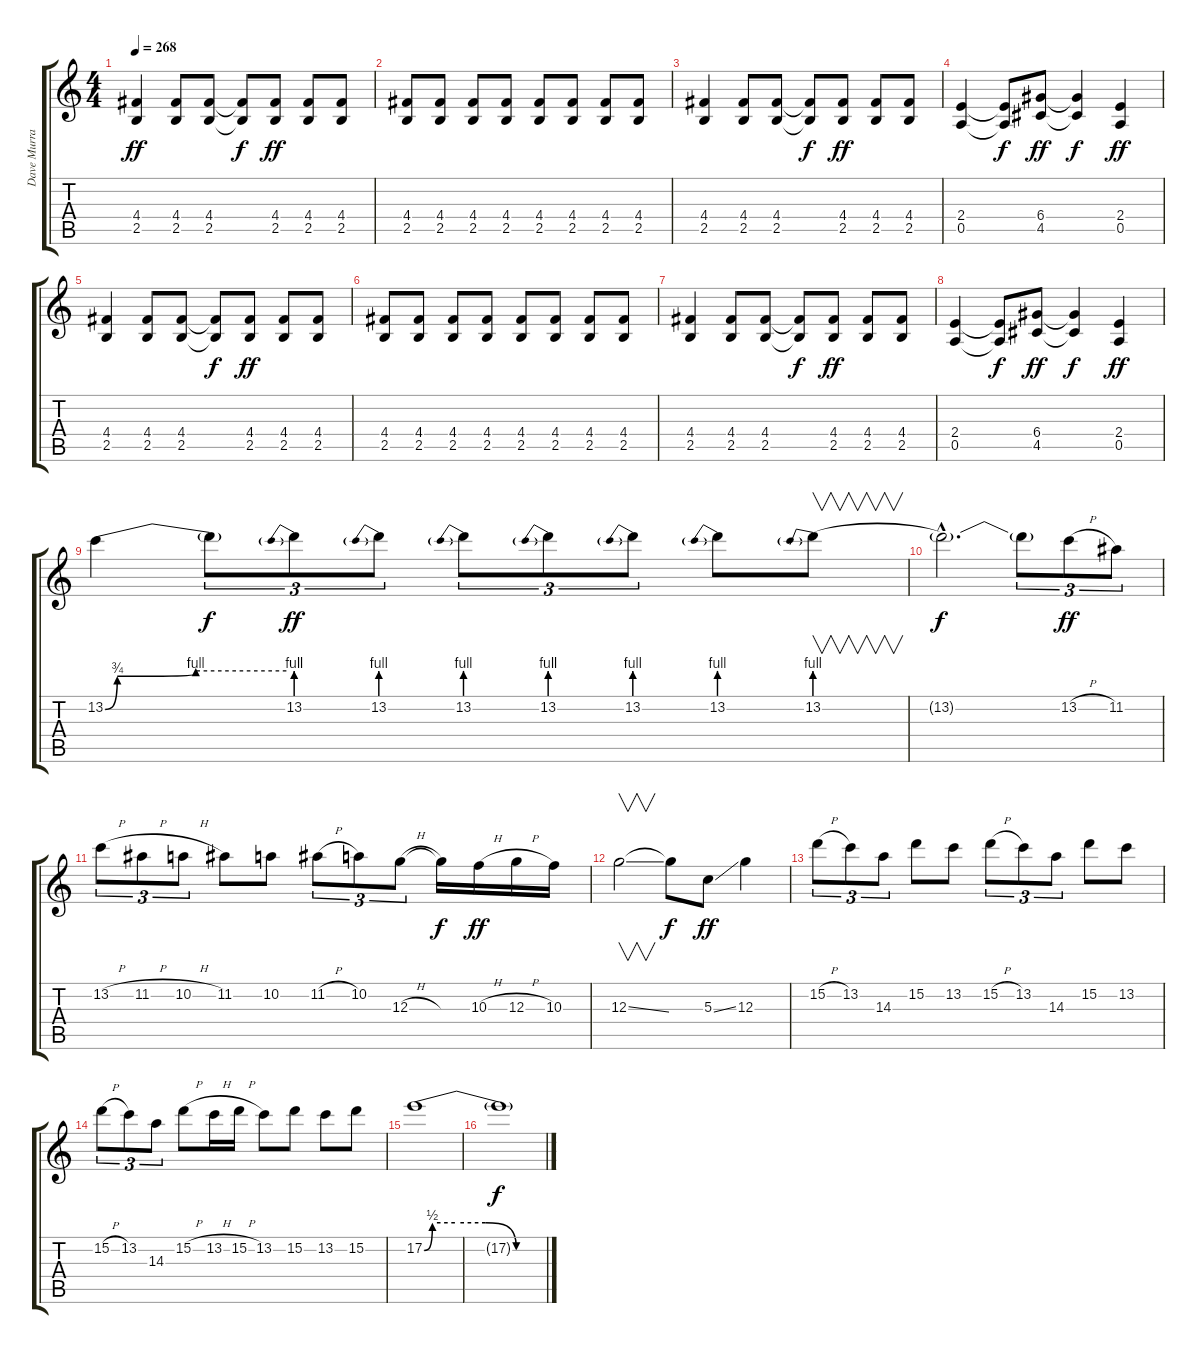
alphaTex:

\track ("Dave Murray" "Dave Murra") {instrument overdrivenguitar}
\staff {score tabs}
\tuning (E4 B3 G3 D3 A2 E2) {hide}
\ts (4 4)
\tempo 268
\clef g2
\ks c
(4.4 2.5).4{dy ff} (4.4 2.5).8 (4.4 2.5).8 (4.4{t} 2.5{t}).8{dy f} (4.4 2.5).8{dy ff} (4.4 2.5).8 (4.4 2.5).8 |
(4.4 2.5).8 (4.4 2.5).8 (4.4 2.5).8 (4.4 2.5).8 (4.4 2.5).8 (4.4 2.5).8 (4.4 2.5).8 (4.4 2.5).8 |
(4.4 2.5).4 (4.4 2.5).8 (4.4 2.5).8 (4.4{t} 2.5{t}).8{dy f} (4.4 2.5).8{dy ff} (4.4 2.5).8 (4.4 2.5).8 |
(2.4 0.5).4 (2.4{t} 0.5{t}).8{dy f} (6.4 4.5).8{dy ff} (6.4{t} 4.5{t}).4{dy f} (2.4 0.5).4{dy ff} |
(4.4 2.5).4 (4.4 2.5).8 (4.4 2.5).8 (4.4{t} 2.5{t}).8{dy f} (4.4 2.5).8{dy ff} (4.4 2.5).8 (4.4 2.5).8 |
(4.4 2.5).8 (4.4 2.5).8 (4.4 2.5).8 (4.4 2.5).8 (4.4 2.5).8 (4.4 2.5).8 (4.4 2.5).8 (4.4 2.5).8 |
(4.4 2.5).4 (4.4 2.5).8 (4.4 2.5).8 (4.4{t} 2.5{t}).8{dy f} (4.4 2.5).8{dy ff} (4.4 2.5).8 (4.4 2.5).8 |
(2.4 0.5).4 (2.4{t} 0.5{t}).8{dy f} (6.4 4.5).8{dy ff} (6.4{t} 4.5{t}).4{dy f} (2.4 0.5).4{dy ff} |
13.2{be (custom 0 0 4 3 30 4 60 4)}.4{volume 16} 13.2{t}.8{tu (3 2) dy f} 13.2{be (prebend 0 4 60 4)}.8{tu (3 2) dy ff} 13.2{be (prebend 0 4 60 4)}.8{tu (3 2)} 13.2{be (prebend 0 4 60 4)}.8{tu (3 2)} 13.2{be (prebend 0 4 60 4)}.8{tu (3 2)} 13.2{be (prebend 0 4 60 4)}.8{tu (3 2)} 13.2{be (prebend 0 4 60 4)}.8 13.2{be (prebend 0 4 60 4)}.8{v} |
13.2{hac t}.2{d dy f} 13.2{t}.8{tu (3 2)} 13.2{h}.8{tu (3 2) dy ff} 11.2.8{tu (3 2)} |
13.2{h}.8{tu (3 2)} 11.2{h}.8{tu (3 2)} 10.2{h}.8{tu (3 2)} 11.2.8 10.2.8 11.2{h}.8{tu (3 2)} 10.2.8{tu (3 2)} 12.3{h}.8{tu (3 2)} 12.3{t}.16{dy f} 10.3{h}.16{dy ff} 12.3{h}.16 10.3.16 |
12.3{ss}.2{v} 12.3{t}.8{dy f} 5.3{ss}.8{dy ff} 12.3.4 |
15.2{h}.8{tu (3 2)} 13.2.8{tu (3 2)} 14.3.8{tu (3 2)} 15.2.8 13.2.8 15.2{h}.8{tu (3 2)} 13.2.8{tu (3 2)} 14.3.8{tu (3 2)} 15.2.8 13.2.8 |
15.2{h}.8{tu (3 2)} 13.2.8{tu (3 2)} 14.3.8{tu (3 2)} 15.2{h}.8 13.2{h}.16 15.2{h}.16 13.2.8 15.2.8 13.2.8 15.2.8 |
17.2{be (custom 0 0 4 2 15 2 30 2 45 0 60 0)}.1 |
17.2{t}.1{dy f}
